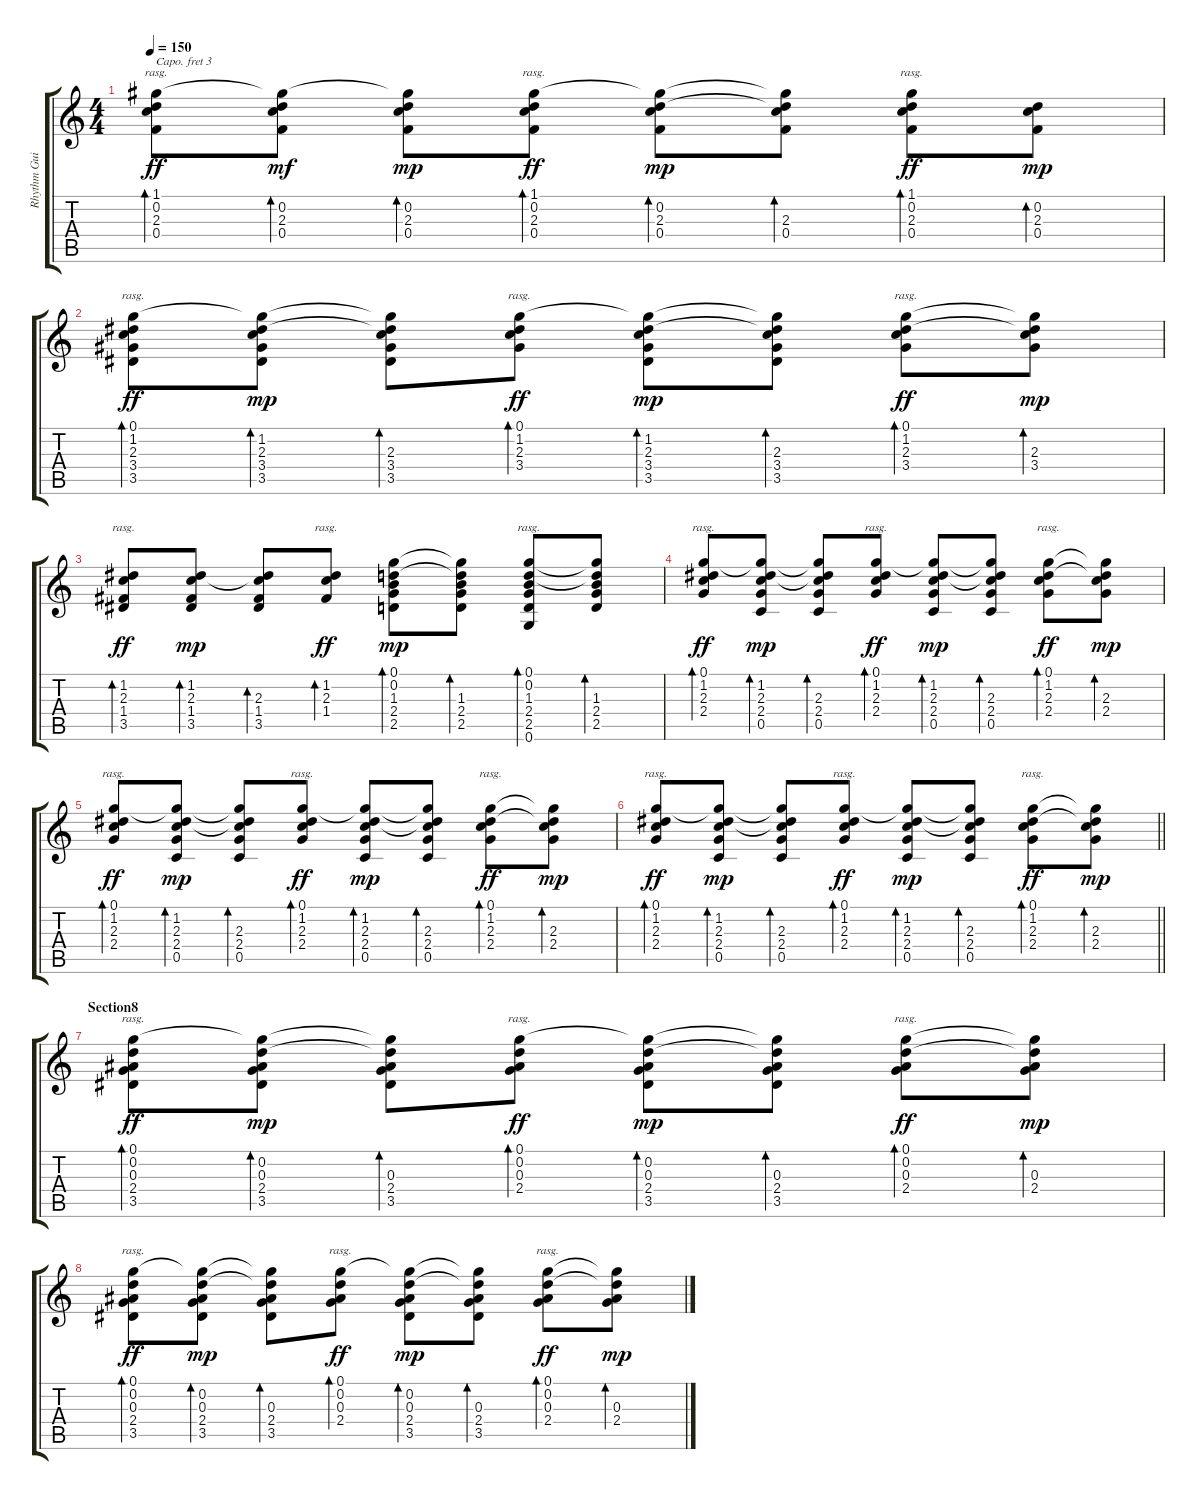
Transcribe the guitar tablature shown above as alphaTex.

\track ("Rhythm Guitar 2" "Rhythm Gui") {instrument acousticguitarnylon}
\staff {score tabs}
\capo 3
\tuning (E4 B3 G3 D3 A2 E2) {hide}
\ts (4 4)
\tempo 150
\clef g2
\ks c
(1.1 0.2 2.3 0.4).8{bd 120 rasg ii dy ff} (1.1{t} 0.2 2.3 0.4).8{bd 60 dy mf} (1.1{t} 0.2 2.3 0.4).8{bd 60 dy mp} (1.1 0.2 2.3 0.4).8{bd 120 rasg ii dy ff} (1.1{t} 0.2 2.3 0.4).8{bd 60 dy mp} (1.1{t} 0.2{t} 2.3 0.4).8{bd 60} (1.1 0.2 2.3 0.4).8{bd 60 rasg ii dy ff} (0.2 2.3 0.4).8{bd 60 dy mp} |
(0.1 1.2 2.3 3.4 3.5).8{bd 480 rasg ii dy ff} (0.1{t} 1.2 2.3 3.4 3.5).8{bd 60 dy mp} (0.1{t} 1.2{t} 2.3 3.4 3.5).8{bd 60} (0.1 1.2 2.3 3.4).8{bd 480 rasg ii dy ff} (0.1{t} 1.2 2.3 3.4 3.5).8{bd 60 dy mp} (0.1{t} 1.2{t} 2.3 3.4 3.5).8{bd 60} (0.1 1.2 2.3 3.4).8{bd 480 rasg ii dy ff} (0.1{t} 1.2{t} 2.3 3.4).8{bd 60 dy mp} |
(1.2 2.3 1.4 3.5).8{bd 480 rasg ii dy ff} (1.2 2.3 1.4 3.5).8{bd 60 dy mp} (1.2{t} 2.3 1.4 3.5).8{bd 60} (1.2 2.3 1.4).8{bd 480 rasg ii dy ff} (0.1 0.2 1.3 2.4 2.5).8{bd 60 dy mp} (0.1{t} 0.2{t} 1.3 2.4 2.5).8{bd 60} (0.1 0.2 1.3 2.4 2.5 0.6).8{bd 480 rasg ii} (0.1{t} 0.2{t} 1.3 2.4 2.5).8{bd 60} |
(0.1 1.2 2.3 2.4).8{bd 480 rasg ii dy ff} (0.1{t} 1.2 2.3 2.4 0.5).8{bd 60 dy mp} (0.1{t} 1.2{t} 2.3 2.4 0.5).8{bd 60} (0.1 1.2 2.3 2.4).8{bd 480 rasg ii dy ff} (0.1{t} 1.2 2.3 2.4 0.5).8{bd 60 dy mp} (0.1{t} 1.2{t} 2.3 2.4 0.5).8{bd 60} (0.1 1.2 2.3 2.4).8{bd 480 rasg ii dy ff} (0.1{t} 1.2{t} 2.3 2.4).8{bd 60 dy mp} |
(0.1 1.2 2.3 2.4).8{bd 480 rasg ii dy ff} (0.1{t} 1.2 2.3 2.4 0.5).8{bd 60 dy mp} (0.1{t} 1.2{t} 2.3 2.4 0.5).8{bd 60} (0.1 1.2 2.3 2.4).8{bd 480 rasg ii dy ff} (0.1{t} 1.2 2.3 2.4 0.5).8{bd 60 dy mp} (0.1{t} 1.2{t} 2.3 2.4 0.5).8{bd 60} (0.1 1.2 2.3 2.4).8{bd 480 rasg ii dy ff} (0.1{t} 1.2{t} 2.3 2.4).8{bd 60 dy mp} |
\barLineRight lightlight
(0.1 1.2 2.3 2.4).8{bd 480 rasg ii dy ff} (0.1{t} 1.2 2.3 2.4 0.5).8{bd 60 dy mp} (0.1{t} 1.2{t} 2.3 2.4 0.5).8{bd 60} (0.1 1.2 2.3 2.4).8{bd 480 rasg ii dy ff} (0.1{t} 1.2 2.3 2.4 0.5).8{bd 60 dy mp} (0.1{t} 1.2{t} 2.3 2.4 0.5).8{bd 60} (0.1 1.2 2.3 2.4).8{bd 480 rasg ii dy ff} (0.1{t} 1.2{t} 2.3 2.4).8{bd 60 dy mp} |
\section ("" "Section8")
(0.1 0.2 0.3 2.4 3.5).8{bd 480 rasg ii dy ff} (0.1{t} 0.2 0.3 2.4 3.5).8{bd 60 dy mp} (0.1{t} 0.2{t} 0.3 2.4 3.5).8{bd 60} (0.1 0.2 0.3 2.4).8{bd 480 rasg ii dy ff} (0.1{t} 0.2 0.3 2.4 3.5).8{bd 60 dy mp} (0.1{t} 0.2{t} 0.3 2.4 3.5).8{bd 60} (0.1 0.2 0.3 2.4).8{bd 480 rasg ii dy ff} (0.1{t} 0.2{t} 0.3 2.4).8{bd 60 dy mp} |
(0.1 0.2 0.3 2.4 3.5).8{bd 480 rasg ii dy ff} (0.1{t} 0.2 0.3 2.4 3.5).8{bd 60 dy mp} (0.1{t} 0.2{t} 0.3 2.4 3.5).8{bd 60} (0.1 0.2 0.3 2.4).8{bd 480 rasg ii dy ff} (0.1{t} 0.2 0.3 2.4 3.5).8{bd 60 dy mp} (0.1{t} 0.2{t} 0.3 2.4 3.5).8{bd 60} (0.1 0.2 0.3 2.4).8{bd 480 rasg ii dy ff} (0.1{t} 0.2{t} 0.3 2.4).8{bd 60 dy mp}
